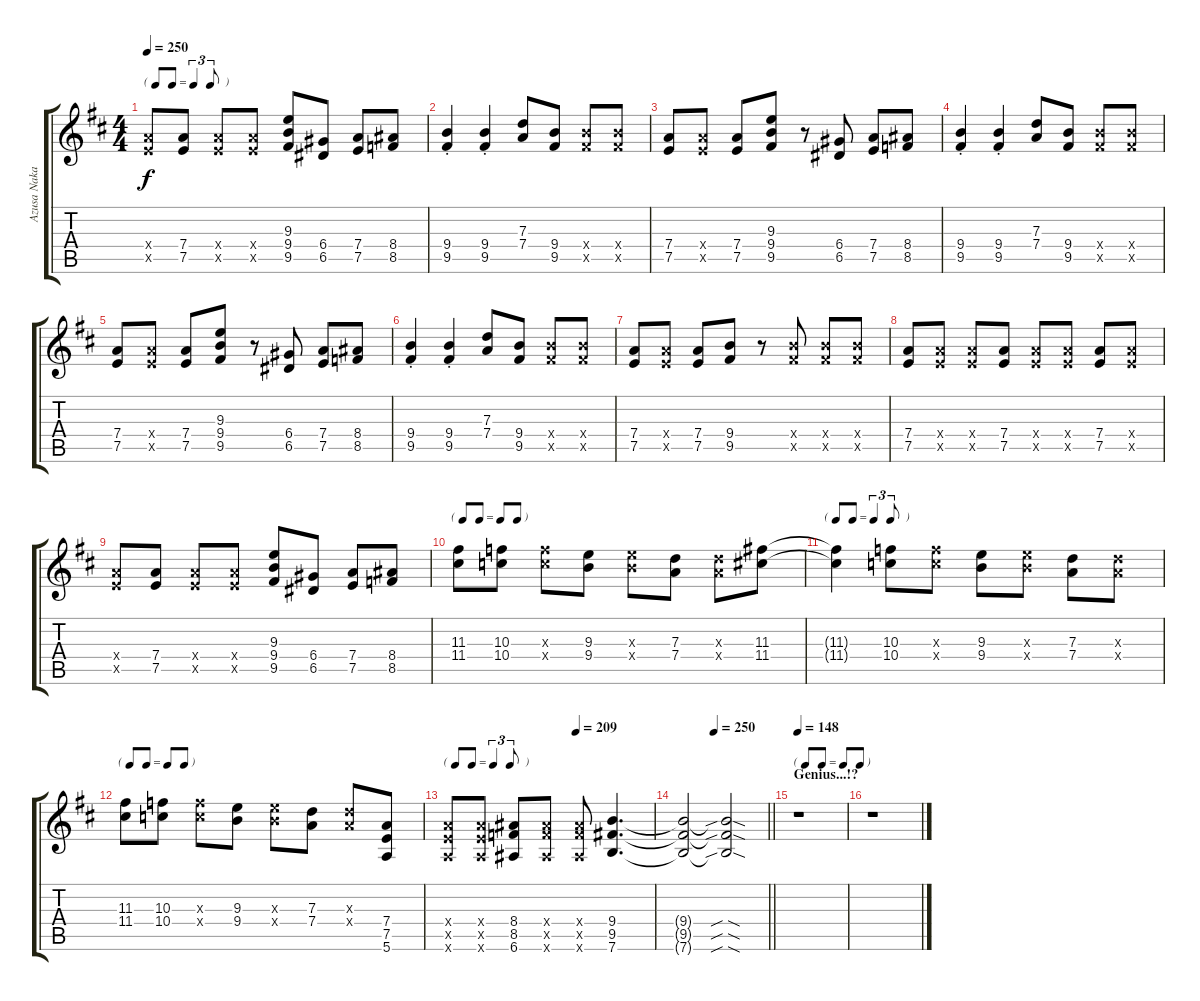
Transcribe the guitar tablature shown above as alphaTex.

\track ("Azusa Nakano" "Azusa Naka") {instrument overdrivenguitar}
\staff {score tabs}
\tuning (E4 B3 G3 D3 A2 E2) {hide}
\ts (4 4)
\tf triplet8th
\tempo 250
\clef g2
\ks d
(7.4{x} 7.5{x}).8{dy f} (7.4 7.5).8 (7.4{x} 7.5{x}).8 (7.4{x} 7.5{x}).8 (9.3 9.4 9.5).8 (6.4 6.5).8 (7.4 7.5).8 (8.4 8.5).8 |
(9.4{st} 9.5{st}).4 (9.4{st} 9.5{st}).4 (7.3 7.4).8 (9.4 9.5).8 (9.4{x} 9.5{x}).8 (9.4{x} 9.5{x}).8 |
(7.4 7.5).8 (7.4{x} 7.5{x}).8 (7.4 7.5).8 (9.3 9.4 9.5).8 r.8 (6.4 6.5).8 (7.4 7.5).8 (8.4 8.5).8 |
(9.4{st} 9.5{st}).4 (9.4{st} 9.5{st}).4 (7.3 7.4).8 (9.4 9.5).8 (9.4{x} 9.5{x}).8 (9.4{x} 9.5{x}).8 |
(7.4 7.5).8 (7.4{x} 7.5{x}).8 (7.4 7.5).8 (9.3 9.4 9.5).8 r.8 (6.4 6.5).8 (7.4 7.5).8 (8.4 8.5).8 |
(9.4{st} 9.5{st}).4 (9.4{st} 9.5{st}).4 (7.3 7.4).8 (9.4 9.5).8 (9.4{x} 9.5{x}).8 (9.4{x} 9.5{x}).8 |
(7.4 7.5).8 (7.4{x} 7.5{x}).8 (7.4 7.5).8 (9.4 9.5).8 r.8 (9.4{x} 9.5{x}).8 (9.4{x} 9.5{x}).8 (9.4{x} 9.5{x}).8 |
(7.4 7.5).8 (7.4{x} 7.5{x}).8 (7.4{x} 7.5{x}).8 (7.4 7.5).8 (7.4{x} 7.5{x}).8 (7.4{x} 7.5{x}).8 (7.4 7.5).8 (7.4{x} 7.5{x}).8 |
(7.4{x} 7.5{x}).8 (7.4 7.5).8 (7.4{x} 7.5{x}).8 (7.4{x} 7.5{x}).8 (9.3 9.4 9.5).8 (6.4 6.5).8 (7.4 7.5).8 (8.4 8.5).8 |
\tf none
(11.3 11.4).8 (10.3 10.4).8 (10.3{x} 10.4{x}).8 (9.3 9.4).8 (9.3{x} 9.4{x}).8 (7.3 7.4).8 (7.3{x} 7.4{x}).8 (11.3 11.4).8 |
\tf triplet8th
(11.3{t} 11.4{t}).4 (10.3 10.4).8 (10.3{x} 10.4{x}).8 (9.3 9.4).8 (9.3{x} 9.4{x}).8 (7.3 7.4).8 (7.3{x} 7.4{x}).8 |
\tf none
(11.3 11.4).8 (10.3 10.4).8 (10.3{x} 10.4{x}).8 (9.3 9.4).8 (9.3{x} 9.4{x}).8 (7.3 7.4).8 (7.3{x} 7.4{x}).8 (7.4 7.5 5.6).8 |
\tf triplet8th
\tempo (209 0.625)
(7.4{x} 7.5{x} 5.6{x}).8 (7.4{x} 7.5{x} 5.6{x}).8 (8.4 8.5 6.6).8 (8.4{x} 8.5{x} 6.6{x}).8 (8.4{x} 8.5{x} 6.6{x}).8 (9.4 9.5 7.6).4{d} |
\tempo (250 0.375)
\barLineRight lightlight
(9.4{t} 9.5{t} 7.6{t}).2 (9.4{sib sod t} 9.5{sib sod t} 7.6{sib sod t}).2 |
\tf none
\section ("" "Genius...!?")
\tempo 148
r.1 |
r.1
